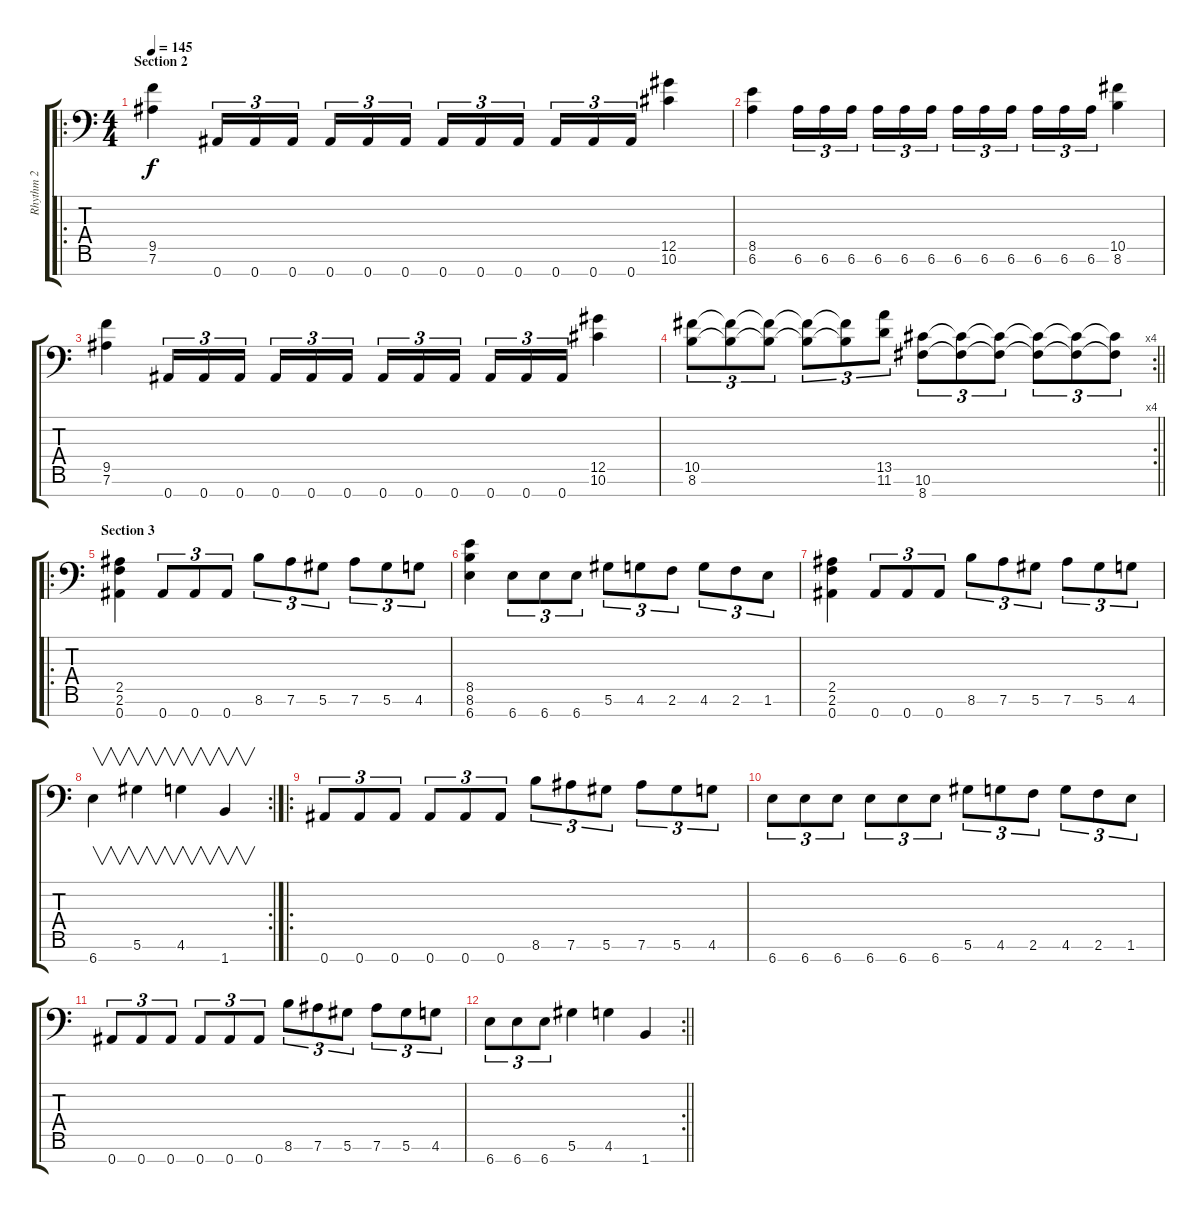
\track ("Rhythm 2" "Rhythm 2") {instrument distortionguitar}
\staff {score tabs}
\tuning (Eb4 Bb3 Gb3 Db3 Ab2 Eb2 Bb1) {hide}
\ro
\ts (4 4)
\section ("" "Section 2")
\tempo 145
\clef f4
\ks c
(9.5 7.6).4{dy f} 0.7.16{tu (3 2)} 0.7.16{tu (3 2)} 0.7.16{tu (3 2) beam splitsecondary} 0.7.16{tu (3 2)} 0.7.16{tu (3 2)} 0.7.16{tu (3 2)} 0.7.16{tu (3 2)} 0.7.16{tu (3 2)} 0.7.16{tu (3 2) beam splitsecondary} 0.7.16{tu (3 2)} 0.7.16{tu (3 2)} 0.7.16{tu (3 2)} (12.5 10.6).4 |
(8.5 6.6).4 6.6.16{tu (3 2)} 6.6.16{tu (3 2)} 6.6.16{tu (3 2) beam splitsecondary} 6.6.16{tu (3 2)} 6.6.16{tu (3 2)} 6.6.16{tu (3 2)} 6.6.16{tu (3 2)} 6.6.16{tu (3 2)} 6.6.16{tu (3 2) beam splitsecondary} 6.6.16{tu (3 2)} 6.6.16{tu (3 2)} 6.6.16{tu (3 2)} (10.5 8.6).4 |
(9.5 7.6).4 0.7.16{tu (3 2)} 0.7.16{tu (3 2)} 0.7.16{tu (3 2) beam splitsecondary} 0.7.16{tu (3 2)} 0.7.16{tu (3 2)} 0.7.16{tu (3 2)} 0.7.16{tu (3 2)} 0.7.16{tu (3 2)} 0.7.16{tu (3 2) beam splitsecondary} 0.7.16{tu (3 2)} 0.7.16{tu (3 2)} 0.7.16{tu (3 2)} (12.5 10.6).4 |
\rc 4
\barLineRight lightlight
(10.5 8.6).8{tu (3 2)} (10.5{t} 8.6{t}).8{tu (3 2)} (10.5{t} 8.6{t}).8{tu (3 2)} (10.5{t} 8.6{t}).8{tu (3 2)} (10.5{t} 8.6{t}).8{tu (3 2)} (13.5 11.6).8{tu (3 2)} (10.6 8.7).8{tu (3 2)} (10.6{t} 8.7{t}).8{tu (3 2)} (10.6{t} 8.7{t}).8{tu (3 2)} (10.6{t} 8.7{t}).8{tu (3 2)} (10.6{t} 8.7{t}).8{tu (3 2)} (10.6{t} 8.7{t}).8{tu (3 2)} |
\ro
\section ("" "Section 3")
(2.5 2.6 0.7).4 0.7.8{tu (3 2)} 0.7.8{tu (3 2)} 0.7.8{tu (3 2)} 8.6.8{tu (3 2)} 7.6.8{tu (3 2)} 5.6.8{tu (3 2)} 7.6.8{tu (3 2)} 5.6.8{tu (3 2)} 4.6.8{tu (3 2)} |
(8.5 8.6 6.7).4 6.7.8{tu (3 2)} 6.7.8{tu (3 2)} 6.7.8{tu (3 2)} 5.6.8{tu (3 2)} 4.6.8{tu (3 2)} 2.6.8{tu (3 2)} 4.6.8{tu (3 2)} 2.6.8{tu (3 2)} 1.6.8{tu (3 2)} |
(2.5 2.6 0.7).4 0.7.8{tu (3 2)} 0.7.8{tu (3 2)} 0.7.8{tu (3 2)} 8.6.8{tu (3 2)} 7.6.8{tu (3 2)} 5.6.8{tu (3 2)} 7.6.8{tu (3 2)} 5.6.8{tu (3 2)} 4.6.8{tu (3 2)} |
\rc 2
6.7.4{v} 5.6.4{v} 4.6.4{v} 1.7.4{v} |
\ro
0.7.8{tu (3 2)} 0.7.8{tu (3 2)} 0.7.8{tu (3 2)} 0.7.8{tu (3 2)} 0.7.8{tu (3 2)} 0.7.8{tu (3 2)} 8.6.8{tu (3 2)} 7.6.8{tu (3 2)} 5.6.8{tu (3 2)} 7.6.8{tu (3 2)} 5.6.8{tu (3 2)} 4.6.8{tu (3 2)} |
6.7.8{tu (3 2)} 6.7.8{tu (3 2)} 6.7.8{tu (3 2)} 6.7.8{tu (3 2)} 6.7.8{tu (3 2)} 6.7.8{tu (3 2)} 5.6.8{tu (3 2)} 4.6.8{tu (3 2)} 2.6.8{tu (3 2)} 4.6.8{tu (3 2)} 2.6.8{tu (3 2)} 1.6.8{tu (3 2)} |
0.7.8{tu (3 2)} 0.7.8{tu (3 2)} 0.7.8{tu (3 2)} 0.7.8{tu (3 2)} 0.7.8{tu (3 2)} 0.7.8{tu (3 2)} 8.6.8{tu (3 2)} 7.6.8{tu (3 2)} 5.6.8{tu (3 2)} 7.6.8{tu (3 2)} 5.6.8{tu (3 2)} 4.6.8{tu (3 2)} |
\rc 2
\barLineRight lightlight
6.7.8{tu (3 2)} 6.7.8{tu (3 2)} 6.7.8{tu (3 2)} 5.6.4 4.6.4 1.7.4
